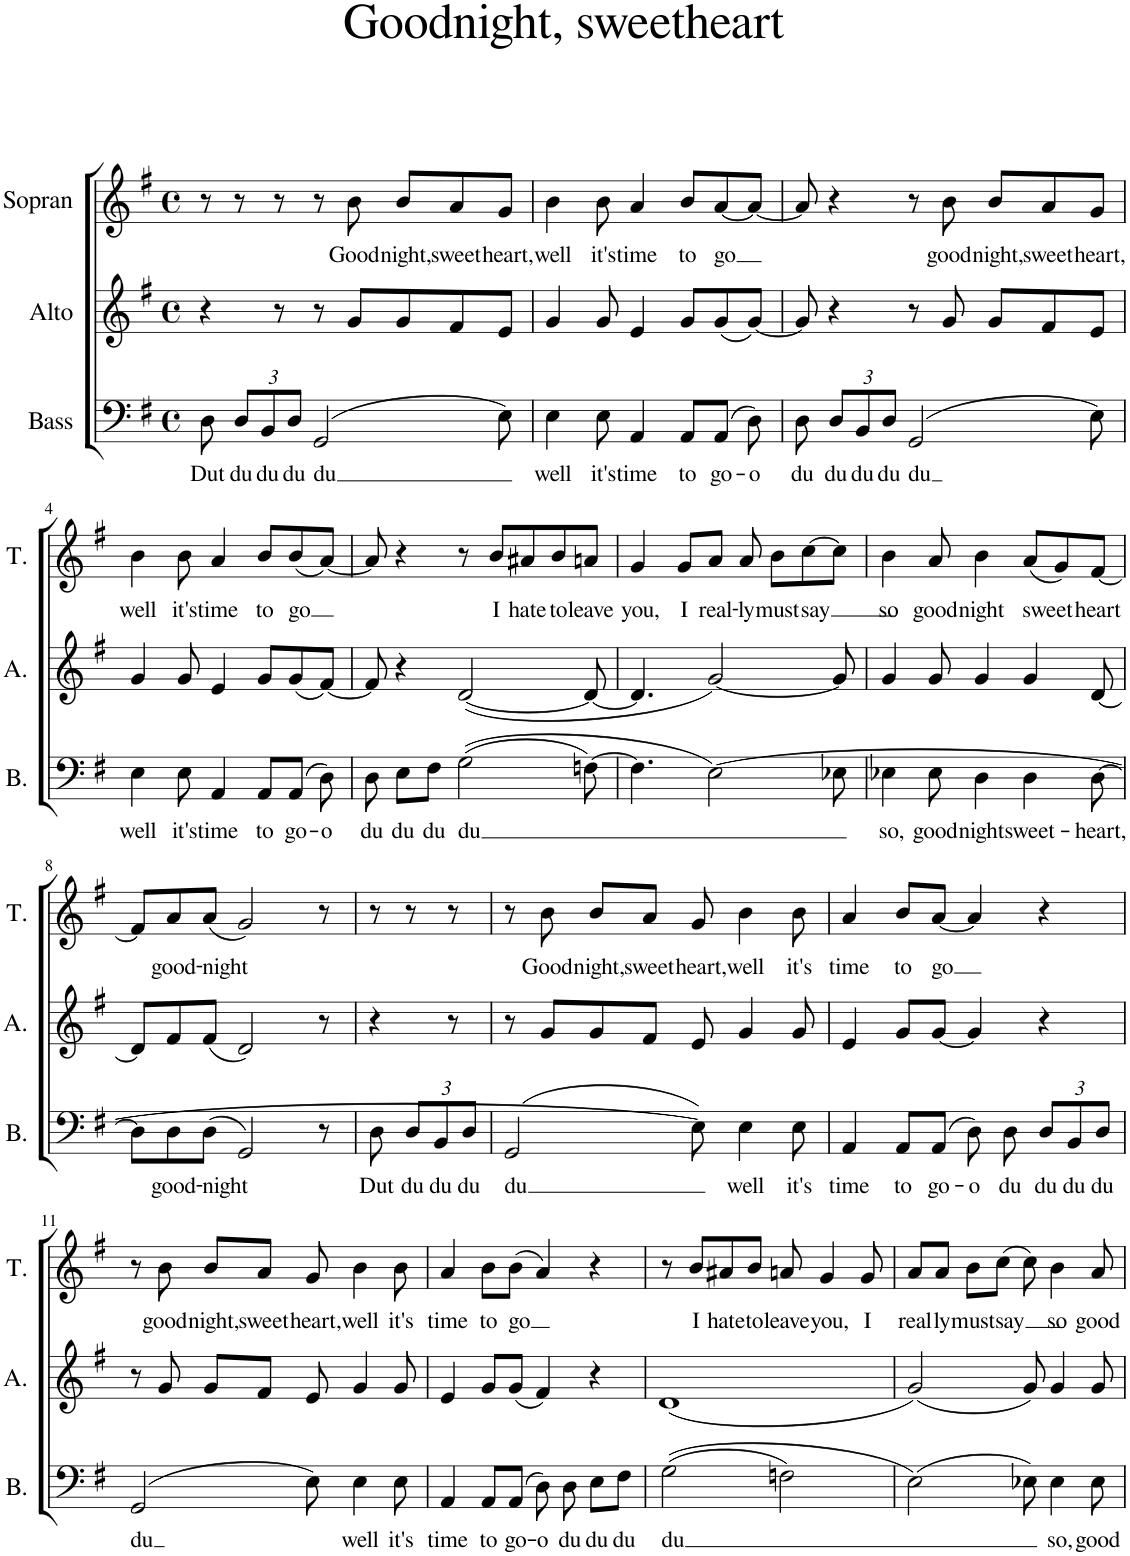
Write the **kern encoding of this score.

**kern	**text	**kern	**kern	**text
*part3	*part3	*part2	*part1	*part1
*staff3	*staff3	*staff2	*staff1	*staff1
*I"Bass	*	*I"Alto	*I"Sopran	*
*I'B.	*	*I'A.	*	*
*clefF4	*	*clefG2	*clefG2	*
*k[f#]	*	*k[f#]	*k[f#]	*
*M4/4	*	*M4/4	*M4/4	*
*met(c)	*	*met(c)	*met(c)	*
=1	=1	=1	=1	=1
!	!LO:LY:b	!	!	!
8D\	Dut	4r	8r	.
*Xbrackettup	*	*	*	*
!	!LO:LY:b	!	!	!
12D/L	du	.	8r	.
!	!LO:LY:b	!	!	!
12BB/	du	.	.	.
.	.	8r	8r	.
!	!LO:LY:b	!	!	!
12D/J	du	.	.	.
!	!LO:LY:b	!	!	!
(2GG/	du	8r	8r	.
!	!	!	!	!LO:LY:b
.	.	8g/L	8b\	Good
!	!	!	!	!LO:LY:b
.	.	8g/	8b/L	night,
!	!	!	!	!LO:LY:b
.	.	8f#/	8a/	sweet-
!	!	!	!	!LO:LY:b
8E\)	.	8e/J	8g/J	-heart,
=2	=2	=2	=2	=2
!	!LO:LY:b	!	!	!LO:LY:b
4E\	well	4g/	4b\	well
!	!LO:LY:b	!	!	!LO:LY:b
8E\	it's	8g/	8b\	it's
!	!LO:LY:b	!	!	!LO:LY:b
4AA/	time	4e/	4a/	time
!	!LO:LY:b	!	!	!LO:LY:b
8AA/L	to	8g/L	8b/L	to
!	!LO:LY:b	!	!	!LO:LY:b
(8AA/J	go-	(8g/	[8a/	go
!	!LO:LY:b	!	!	!
8D\)	-o	[8g/J)	8a/J_	.
=3	=3	=3	=3	=3
!	!LO:LY:b	!	!	!
8D\	du	8g/]	8a/]	.
!	!LO:LY:b	!	!	!
12D/L	du	4r	4r	.
!	!LO:LY:b	!	!	!
12BB/	du	.	.	.
!	!LO:LY:b	!	!	!
12D/J	du	.	.	.
!	!LO:LY:b	!	!	!
(2GG/	du	8r	8r	.
!	!	!	!	!LO:LY:b
.	.	8g/	8b\	good-
!	!	!	!	!LO:LY:b
.	.	8g/L	8b/L	-night,
!	!	!	!	!LO:LY:b
.	.	8f#/	8a/	sweet-
!	!	!	!	!LO:LY:b
8E\)	.	8e/J	8g/J	-heart,
!!LO:LB:g=z
=4	=4	=4	=4	=4
!	!LO:LY:b	!	!	!LO:LY:b
4E\	well	4g/	4b\	well
!	!LO:LY:b	!	!	!LO:LY:b
8E\	it's	8g/	8b\	it's
!	!LO:LY:b	!	!	!LO:LY:b
4AA/	time	4e/	4a/	time
!	!LO:LY:b	!	!	!LO:LY:b
8AA/L	to	8g/L	8b/L	to
!	!LO:LY:b	!	!	!LO:LY:b
(8AA/J	go-	(8g/	(8b/	go
!	!LO:LY:b	!	!	!
8D\)	-o	[8f#/J)	[8a/J)	.
=5	=5	=5	=5	=5
!	!LO:LY:b	!	!	!
8D\	du	8f#/]	8a/]	.
!	!LO:LY:b	!	!	!
8E\L	du	4r	4r	.
!	!LO:LY:b	!	!	!
8F#\J	du	.	.	.
!	!LO:LY:b	!	!	!
((2G\	du	([2d/	8r	.
!	!	!	!	!LO:LY:b
.	.	.	8b/L	I
!	!	!	!	!LO:LY:b
.	.	.	8a#X/	hate
!	!	!	!	!LO:LY:b
.	.	.	8b/	to
!	!	!	!	!LO:LY:b
[8Fn\)	.	8d/_	8an/J	leave
=6	=6	=6	=6	=6
!	!	!	!	!LO:LY:b
4.F\]	.	4.d/]	4g/	you,
!	!	!	!	!LO:LY:b
.	.	.	8g/L	I
!	!	!	!	!LO:LY:b
[2E\)	.	[2g/)	8a/J	real-
!	!	!	!	!LO:LY:b
.	.	.	8a/	-ly
!	!	!	!	!LO:LY:b
.	.	.	8b\L	must
!	!	!	!	!LO:LY:b
.	.	.	[8cc\	say
8E-X\	.	8g/]	8cc\J]	.
=7	=7	=7	=7	=7
!	!LO:LY:b	!	!	!LO:LY:b
4E-X\	so,	4g/	4b\	so
!	!LO:LY:b	!	!	!LO:LY:b
8E-\	good	8g/	8a/	good-
!	!LO:LY:b	!	!	!LO:LY:b
4D\	night	4g/	4b\	-night
!	!LO:LY:b	!	!	!LO:LY:b
4D\	sweet-	4g/	(8a/L	sweet
.	.	.	8g/)	.
!	!LO:LY:b	!	!	!LO:LY:b
[8D\	-heart,	[8d/	[8f#/J	heart
!!LO:LB:g=z
=8	=8	=8	=8	=8
8D\L]	.	8d/L]	8f#/L]	.
!	!LO:LY:b	!	!	!LO:LY:b
8D\	good-	8f#/	8a/	good-
!	!LO:LY:b	!	!	!LO:LY:b
(8D\J	-night	(8f#/J	(8a/J	-night
2GG/)	.	2d/)	2g/)	.
8r	.	8r	8r	.
=8X1	=8X1	=8X1	=8X1	=8X1
!	!LO:LY:b	!	!	!
8D\	Dut	4r	8r	.
!	!LO:LY:b	!	!	!
12D/L	du	.	8r	.
!	!LO:LY:b	!	!	!
12BB/	du	.	.	.
.	.	8r	8r	.
!	!LO:LY:b	!	!	!
12D/J	du	.	.	.
=9	=9	=9	=9	=9
!	!LO:LY:b	!	!	!
(2GG/	du	8r	8r	.
!	!	!	!	!LO:LY:b
.	.	8g/L	8b\	Good
!	!	!	!	!LO:LY:b
.	.	8g/	8b/L	night,
!	!	!	!	!LO:LY:b
.	.	8f#/J	8a/J	sweet-
!	!	!	!	!LO:LY:b
8E\])	.	8e/	8g/	-heart,
!	!LO:LY:b	!	!	!LO:LY:b
4E\	well	4g/	4b\	well
!	!LO:LY:b	!	!	!LO:LY:b
8E\	it's	8g/	8b\	it's
=10	=10	=10	=10	=10
!	!LO:LY:b	!	!	!LO:LY:b
4AA/	time	4e/	4a/	time
!	!LO:LY:b	!	!	!LO:LY:b
8AA/L	to	8g/L	8b/L	to
!	!LO:LY:b	!	!	!LO:LY:b
(8AA/J	go-	[8g/J	[8a/J	go
!	!LO:LY:b	!	!	!
8D\)	-o	4g/]	4a/]	.
!	!LO:LY:b	!	!	!
8D\	du	.	.	.
!	!LO:LY:b	!	!	!
12D/L	du	4r	4r	.
!	!LO:LY:b	!	!	!
12BB/	du	.	.	.
!	!LO:LY:b	!	!	!
12D/J	du	.	.	.
!!LO:LB:g=z
=11	=11	=11	=11	=11
!	!LO:LY:b	!	!	!
(2GG/	du	8r	8r	.
!	!	!	!	!LO:LY:b
.	.	8g/	8b\	good-
!	!	!	!	!LO:LY:b
.	.	8g/L	8b/L	-night,
!	!	!	!	!LO:LY:b
.	.	8f#/J	8a/J	sweet-
!	!	!	!	!LO:LY:b
8E\)	.	8e/	8g/	-heart,
!	!LO:LY:b	!	!	!LO:LY:b
4E\	well	4g/	4b\	well
!	!LO:LY:b	!	!	!LO:LY:b
8E\	it's	8g/	8b\	it's
=12	=12	=12	=12	=12
!	!LO:LY:b	!	!	!LO:LY:b
4AA/	time	4e/	4a/	time
!	!LO:LY:b	!	!	!LO:LY:b
8AA/L	to	8g/L	8b\L	to
!	!LO:LY:b	!	!	!LO:LY:b
(8AA/J	go-	(8g/J	(8b\J	go
!	!LO:LY:b	!	!	!
8D\)	-o	4f#/)	4a/)	.
!	!LO:LY:b	!	!	!
8D\	du	.	.	.
!	!LO:LY:b	!	!	!
8E\L	du	4r	4r	.
!	!LO:LY:b	!	!	!
8F#\J	du	.	.	.
=13	=13	=13	=13	=13
!	!LO:LY:b	!	!	!
((2G\	du	(1d	8r	.
!	!	!	!	!LO:LY:b
.	.	.	8b/L	I
!	!	!	!	!LO:LY:b
.	.	.	8a#X/	hate
!	!	!	!	!LO:LY:b
.	.	.	8b/J	to
!	!	!	!	!LO:LY:b
2Fn\)	.	.	8an/	leave
!	!	!	!	!LO:LY:b
.	.	.	4g/	you,
!	!	!	!	!LO:LY:b
.	.	.	8g/	I
=14	=14	=14	=14	=14
!	!	!	!	!LO:LY:b
(2E\)	.	(2g/)	8a/L	real-
!	!	!	!	!LO:LY:b
.	.	.	8a/J	-ly
!	!	!	!	!LO:LY:b
.	.	.	8b\L	must
!	!	!	!	!LO:LY:b
.	.	.	(8cc\J	say
8E-X\)	.	8g/)	8cc\)	.
!	!LO:LY:b	!	!	!LO:LY:b
4E-\	so,	4g/	4b\	so
!	!LO:LY:b	!	!	!LO:LY:b
8E-\	good	8g/	8a/	good-
=	=	=	=	=
*-	*-	*-	*-	*-
